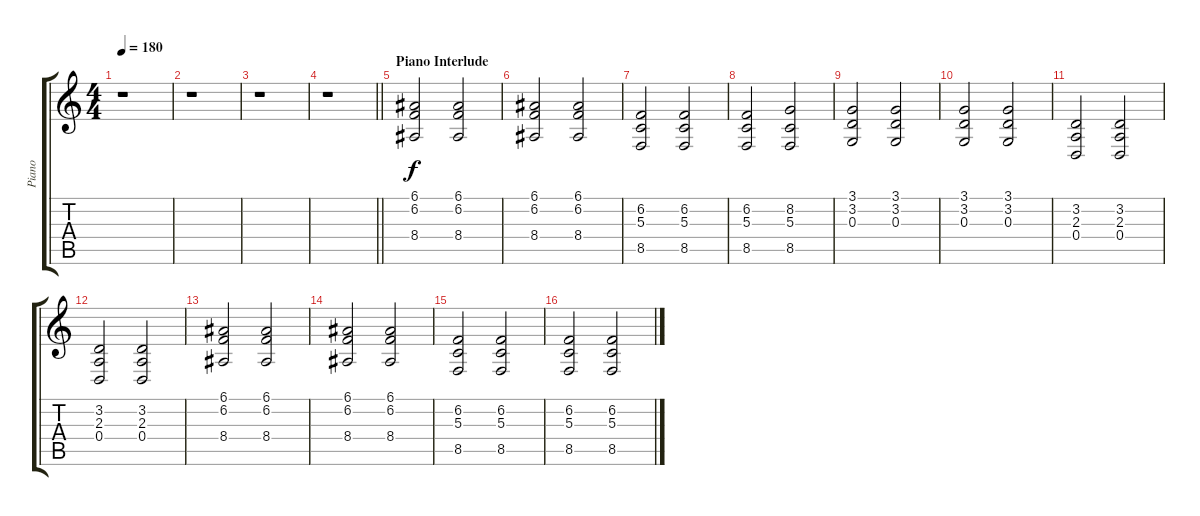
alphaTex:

\track ("Piano" "Piano") {instrument brightacousticpiano}
\staff {score tabs}
\tuning (E4 B3 G3 D3 A2 D2) {hide}
\ts (4 4)
\tempo 180
\clef g2
\ks c
r.1{dy f} |
r.1 |
r.1 |
\barLineRight lightlight
r.1 |
\section ("" "Piano Interlude")
(6.1 6.2 8.4).2 (6.1 6.2 8.4).2 |
(6.1 6.2 8.4).2 (6.1 6.2 8.4).2 |
(6.2 5.3 8.5).2 (6.2 5.3 8.5).2 |
(6.2 5.3 8.5).2 (8.2 5.3 8.5).2 |
(3.1 3.2 0.3).2 (3.1 3.2 0.3).2 |
(3.1 3.2 0.3).2 (3.1 3.2 0.3).2 |
(3.2 2.3 0.4).2 (3.2 2.3 0.4).2 |
(3.2 2.3 0.4).2 (3.2 2.3 0.4).2 |
(6.1 6.2 8.4).2 (6.1 6.2 8.4).2 |
(6.1 6.2 8.4).2 (6.1 6.2 8.4).2 |
(6.2 5.3 8.5).2 (6.2 5.3 8.5).2 |
(6.2 5.3 8.5).2 (6.2 5.3 8.5).2
